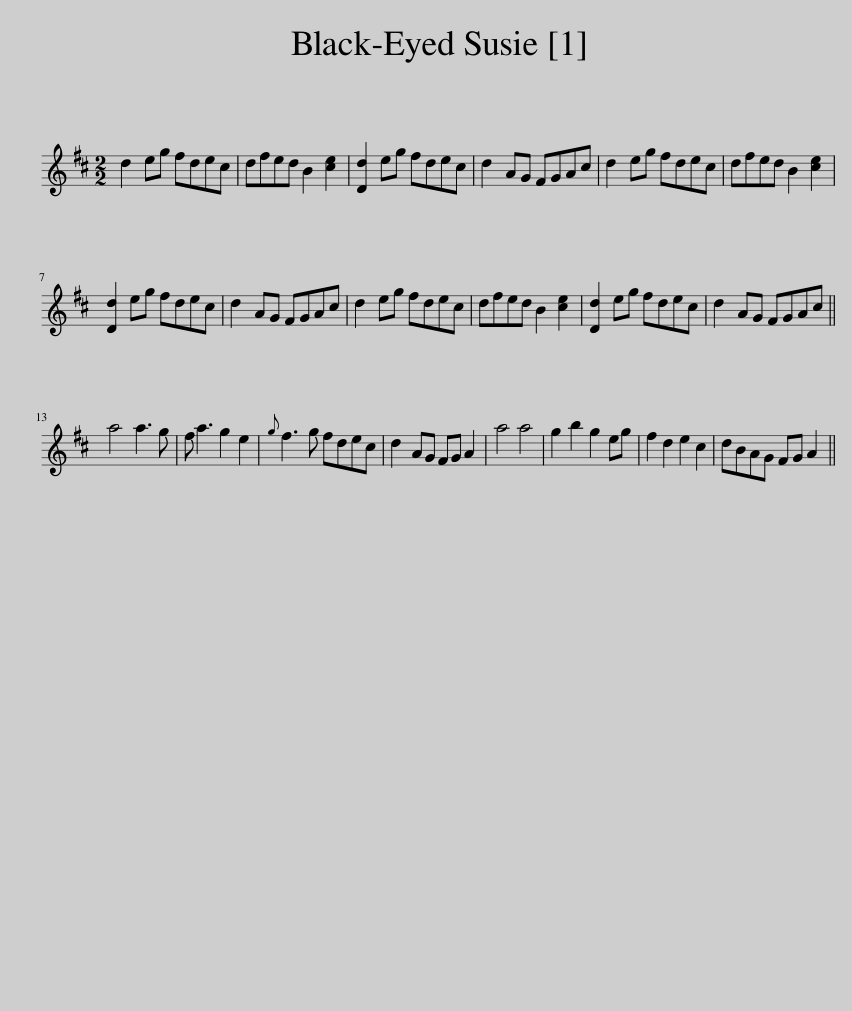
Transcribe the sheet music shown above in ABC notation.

X:1
L:1/8
M:2/2
I:linebreak $
K:D
V:1 treble
V:1
 d2 eg fdec | dfed B2 [ce]2 | [Dd]2 eg fdec | d2 AG FGAc | d2 eg fdec | %5
 dfed B2 [ce]2 |$ [Dd]2 eg fdec | d2 AG FGAc | d2 eg fdec | dfed B2 [ce]2 | %10
 [Dd]2 eg fdec | d2 AG FGAc ||$ a4 a3 g | f a3 g2 e2 |{g} f3 g fdec | %15
 d2 AG FG A2 | a4 a4 | g2 b2 g2 eg | f2 d2 e2 c2 | dBAG FG A2 || %20
